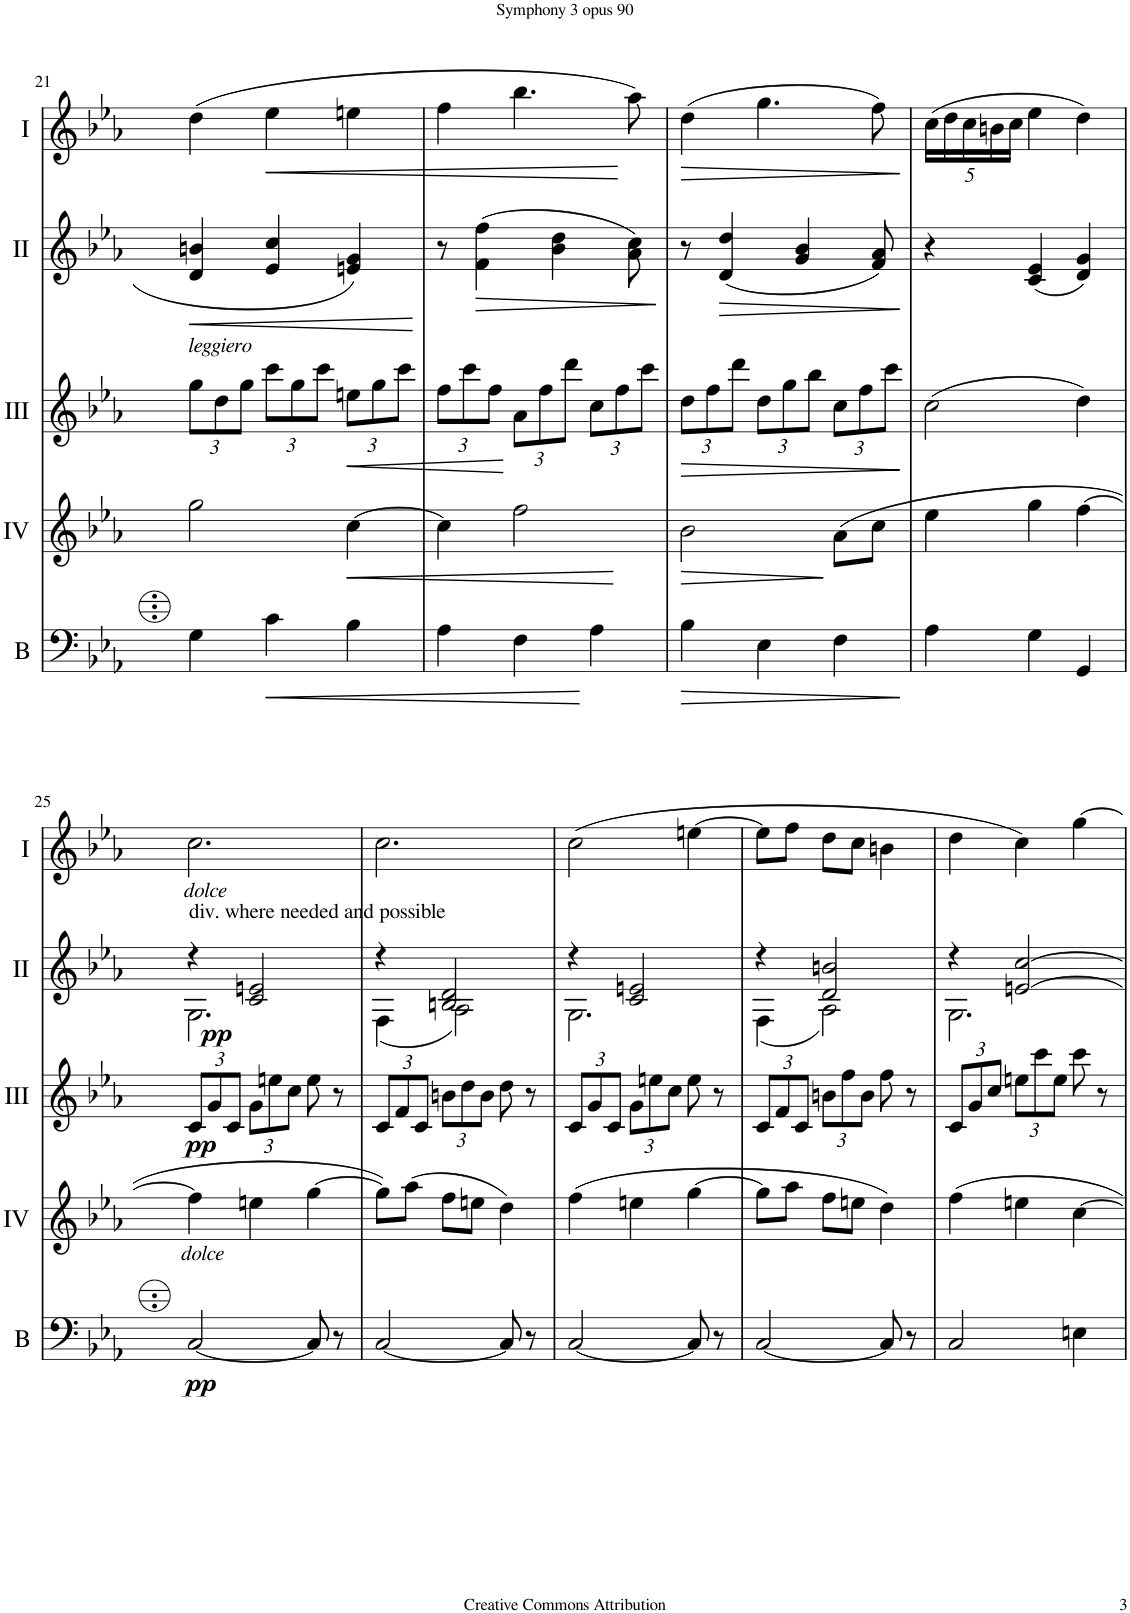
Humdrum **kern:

**kern	**dynam	**kern	**dynam	**kern	**dynam	**kern	**dynam	**kern	**dynam
*part5	*part5	*part4	*part4	*part3	*part3	*part2	*part2	*part1	*part1
*staff5	*staff5	*staff4	*staff4	*staff3	*staff3	*staff2	*staff2	*staff1	*staff1
*I"Bass	*	*I"Acc. 4	*	*I"Acc. 3	*	*I"Acc. 2	*	*I"Acc. 1	*
*I'B	*	*	*	*	*	*	*	*	*
!!LO:PB:g=z
*clefF4	*	*clefG2	*	*clefG2	*	*clefG2	*	*clefG2	*
*Trd7c12	*	*Trd7c12	*	*Trd7c12	*	*	*	*	*
*k[b-e-a-]	*	*k[b-e-a-]	*	*k[b-e-a-]	*	*k[b-e-a-]	*	*k[b-e-a-]	*
*M3/4	*	*M3/4	*	*M3/4	*	*M3/4	*	*M3/4	*
*	*	*	*	*Xbrackettup	*	*	*	*	*
=21	=21	=21	=21	=21	=21	=21	=21	=21	=21
!	!	!	!	!LO:TX:a:i:t=leggiero	!	!	!	!	!
!	!	!	!	!	!	!	!LO:HP:b	!	!
4G\	.	2gg\	.	12gg\L	.	4d/ 4bn/	<	(4dd\	.
.	.	.	.	12dd\	.	.	.	.	.
.	.	.	.	12gg\J	.	.	.	.	.
!	!LO:HP:b	!	!	!	!	!	!	!	!LO:HP:b
4c\	<	.	.	12ccc\L	.	4e-/ 4cc/	.	4ee-\	<
.	.	.	.	12gg\	.	.	.	.	.
.	.	.	.	12ccc\J	.	.	.	.	.
!	!	!	!LO:HP:b	!	!LO:HP:b	!	!	!	!
4B-\	.	[4cc\	<	12een\L	<	4en/ 4g/	.	4een\	.
.	.	.	.	12gg\	.	.	.	.	.
.	.	.	.	12ccc\J	.	.	.	.	.
.	.	.	.	.	.	.	[	.	.
=22	=22	=22	=22	=22	=22	=22	=22	=22	=22
4A-\	.	4cc\]	.	12ff\L	.	8r	.	4ff\	.
.	.	.	.	12ccc\	.	.	.	.	.
!	!	!	!	!	!	!	!LO:HP:b	!	!
.	.	.	.	.	.	(4f\ 4ff\	>	.	.
.	.	.	.	12ff\J	.	.	.	.	.
4F\	.	2ff\	.	12a-\L	[	.	.	4.bb-\	.
.	.	.	.	12ff\	.	.	.	.	.
.	.	.	.	.	.	4b-\ 4dd\	.	.	.
.	.	.	.	12ddd\J	.	.	.	.	.
4A-\	[	.	.	12cc\L	.	.	.	.	.
.	.	.	.	12ff\	.	.	.	.	.
.	.	.	.	.	.	8a-\ 8cc\)	.	8aa-\)	[
.	.	.	.	12ccc\J	.	.	.	.	.
.	.	.	[	.	.	.	]	.	.
=23	=23	=23	=23	=23	=23	=23	=23	=23	=23
!	!LO:HP:b	!	!LO:HP:b	!	!LO:HP:b	!	!	!	!LO:HP:b
4B-\	>	2b-\	>	12dd\L	>	8r	.	(4dd\	>
.	.	.	.	12ff\	.	.	.	.	.
!	!	!	!	!	!	!	!LO:HP:b	!	!
.	.	.	.	.	.	(4d/ 4dd/	>	.	.
.	.	.	.	12ddd\J	.	.	.	.	.
4E-\	.	.	.	12dd\L	.	.	.	4.gg\	.
.	.	.	.	12gg\	.	.	.	.	.
.	.	.	.	.	.	4g/ 4b-/	.	.	.
.	.	.	.	12bb-\J	.	.	.	.	.
4F\	.	(8a-\L	]	12cc\L	.	.	.	.	.
.	.	.	.	12ff\	.	.	.	.	.
.	.	8cc\J	.	.	.	8f/ 8a-/)	.	8ff\)	.
.	.	.	.	12ccc\J	.	.	.	.	.
.	]	.	.	.	]	.	]	.	]
=24	=24	=24	=24	=24	=24	=24	=24	=24	=24
*	*	*	*	*	*	*	*	*Xbrackettup	*
4A-\	.	4ee-\	.	(2cc\	.	4r	.	(20cc\LL	.
.	.	.	.	.	.	.	.	20dd\	.
.	.	.	.	.	.	.	.	20cc\	.
.	.	.	.	.	.	.	.	20bn\	.
.	.	.	.	.	.	.	.	20cc\JJ	.
4G\	.	4gg\	.	.	.	(4c/ 4e-/	.	4ee-\	.
4GG/	.	[4ff\	.	4dd\)	.	4d/ 4g/)	.	4dd\)	.
!!LO:LB:g=z
=25	=25	=25	=25	=25	=25	=25	=25	=25	=25
*	*	*	*	*	*	*^	*	*	*
!	!	!	!	!	!	!	!	!	!LO:TX:b:i:t=dolce	!
!	!	!	!	!	!	!LO:TX:a:t=div. where needed and possible	!	!	!	!
!	!	!LO:TX:b:i:t=dolce	!	!	!	!	!	!	!	!
!	!LO:DY:b	!	!	!	!LO:DY:b	!	!	!LO:DY:b	!	!
[2C/	pp	4ff\]	.	12c/L	pp	4r	2.G\	pp	2.cc\	.
.	.	.	.	12g/	.	.	.	.	.	.
.	.	.	.	12c/J	.	.	.	.	.	.
.	.	4een\	.	12g\L	.	2c/ 2en/	.	.	.	.
.	.	.	.	12een\	.	.	.	.	.	.
.	.	.	.	12cc\J	.	.	.	.	.	.
8C/]	.	[4gg\	.	8ee\	.	.	.	.	.	.
8r	.	.	.	8r	.	.	.	.	.	.
=26	=26	=26	=26	=26	=26	=26	=26	=26	=26	=26
[2C/	.	8gg\L])	.	12c/L	.	4r	(4F\	.	2.cc\	.
.	.	.	.	12f/	.	.	.	.	.	.
.	.	(8aa-\J	.	.	.	.	.	.	.	.
.	.	.	.	12c/J	.	.	.	.	.	.
.	.	8ff\L	.	12bn\L	.	2Bn/ 2d/	2A-\)	.	.	.
.	.	.	.	12dd\	.	.	.	.	.	.
.	.	8een\J	.	.	.	.	.	.	.	.
.	.	.	.	12b\J	.	.	.	.	.	.
8C/]	.	4dd\)	.	8dd\	.	.	.	.	.	.
8r	.	.	.	8r	.	.	.	.	.	.
=27	=27	=27	=27	=27	=27	=27	=27	=27	=27	=27
[2C/	.	(4ff\	.	12c/L	.	4r	2.G\	.	(2cc\	.
.	.	.	.	12g/	.	.	.	.	.	.
.	.	.	.	12c/J	.	.	.	.	.	.
.	.	4een\	.	12g\L	.	2c/ 2en/	.	.	.	.
.	.	.	.	12een\	.	.	.	.	.	.
.	.	.	.	12cc\J	.	.	.	.	.	.
8C/]	.	[4gg\	.	8ee\	.	.	.	.	[4een\	.
8r	.	.	.	8r	.	.	.	.	.	.
=28	=28	=28	=28	=28	=28	=28	=28	=28	=28	=28
[2C/	.	8gg\L]	.	12c/L	.	4r	(4F\	.	8ee\L]	.
.	.	.	.	12f/	.	.	.	.	.	.
.	.	8aa-\J	.	.	.	.	.	.	8ff\J	.
.	.	.	.	12c/J	.	.	.	.	.	.
.	.	8ff\L	.	12bn\L	.	2d/ 2bn/	2A-\)	.	8dd\L	.
.	.	.	.	12ff\	.	.	.	.	.	.
.	.	8een\J	.	.	.	.	.	.	8cc\J	.
.	.	.	.	12b\J	.	.	.	.	.	.
8C/]	.	4dd\)	.	8ff\	.	.	.	.	4bn\	.
8r	.	.	.	8r	.	.	.	.	.	.
=29	=29	=29	=29	=29	=29	=29	=29	=29	=29	=29
2C/	.	4ff\	.	12c/L	.	4r	2.G\	.	4dd\	.
.	.	.	.	12g/	.	.	.	.	.	.
.	.	.	.	12cc/J	.	.	.	.	.	.
.	.	4een\	.	12een\L	.	[2en/ [2cc/	.	.	4cc\)	.
.	.	.	.	12ccc\	.	.	.	.	.	.
.	.	.	.	12ee\J	.	.	.	.	.	.
4En\	.	[4cc\	.	8ccc\	.	.	.	.	[4gg\	.
.	.	.	.	8r	.	.	.	.	.	.
*	*	*	*	*	*	*v	*v	*	*	*
=	=	=	=	=	=	=	=	=	=
*-	*-	*-	*-	*-	*-	*-	*-	*-	*-
